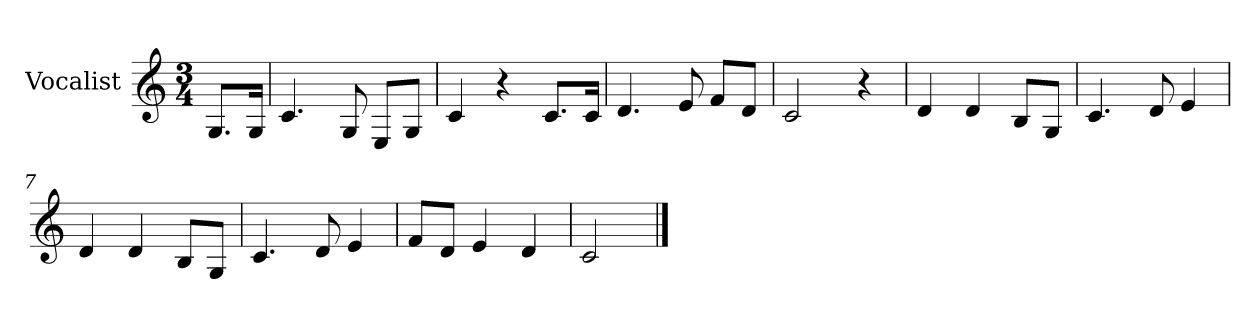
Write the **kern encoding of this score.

**kern
*part1
*staff1
*I"Vocalist
*k[]
*C:
*M3/4
=
8.GL
16GJk
=1
4.c
8G
8EL
8GJ
=2
4c
4r
8.cL
16cJk
=3
4.d
8e
8fL
8dJ
=4
2c
4r
=5
4d
4d
8BL
8GJ
=6
4.c
8d
4e
=7
4d
4d
8BL
8GJ
=8
4.c
8d
4e
=9
8fL
8dJ
4e
4d
=10
2c
==
*-
